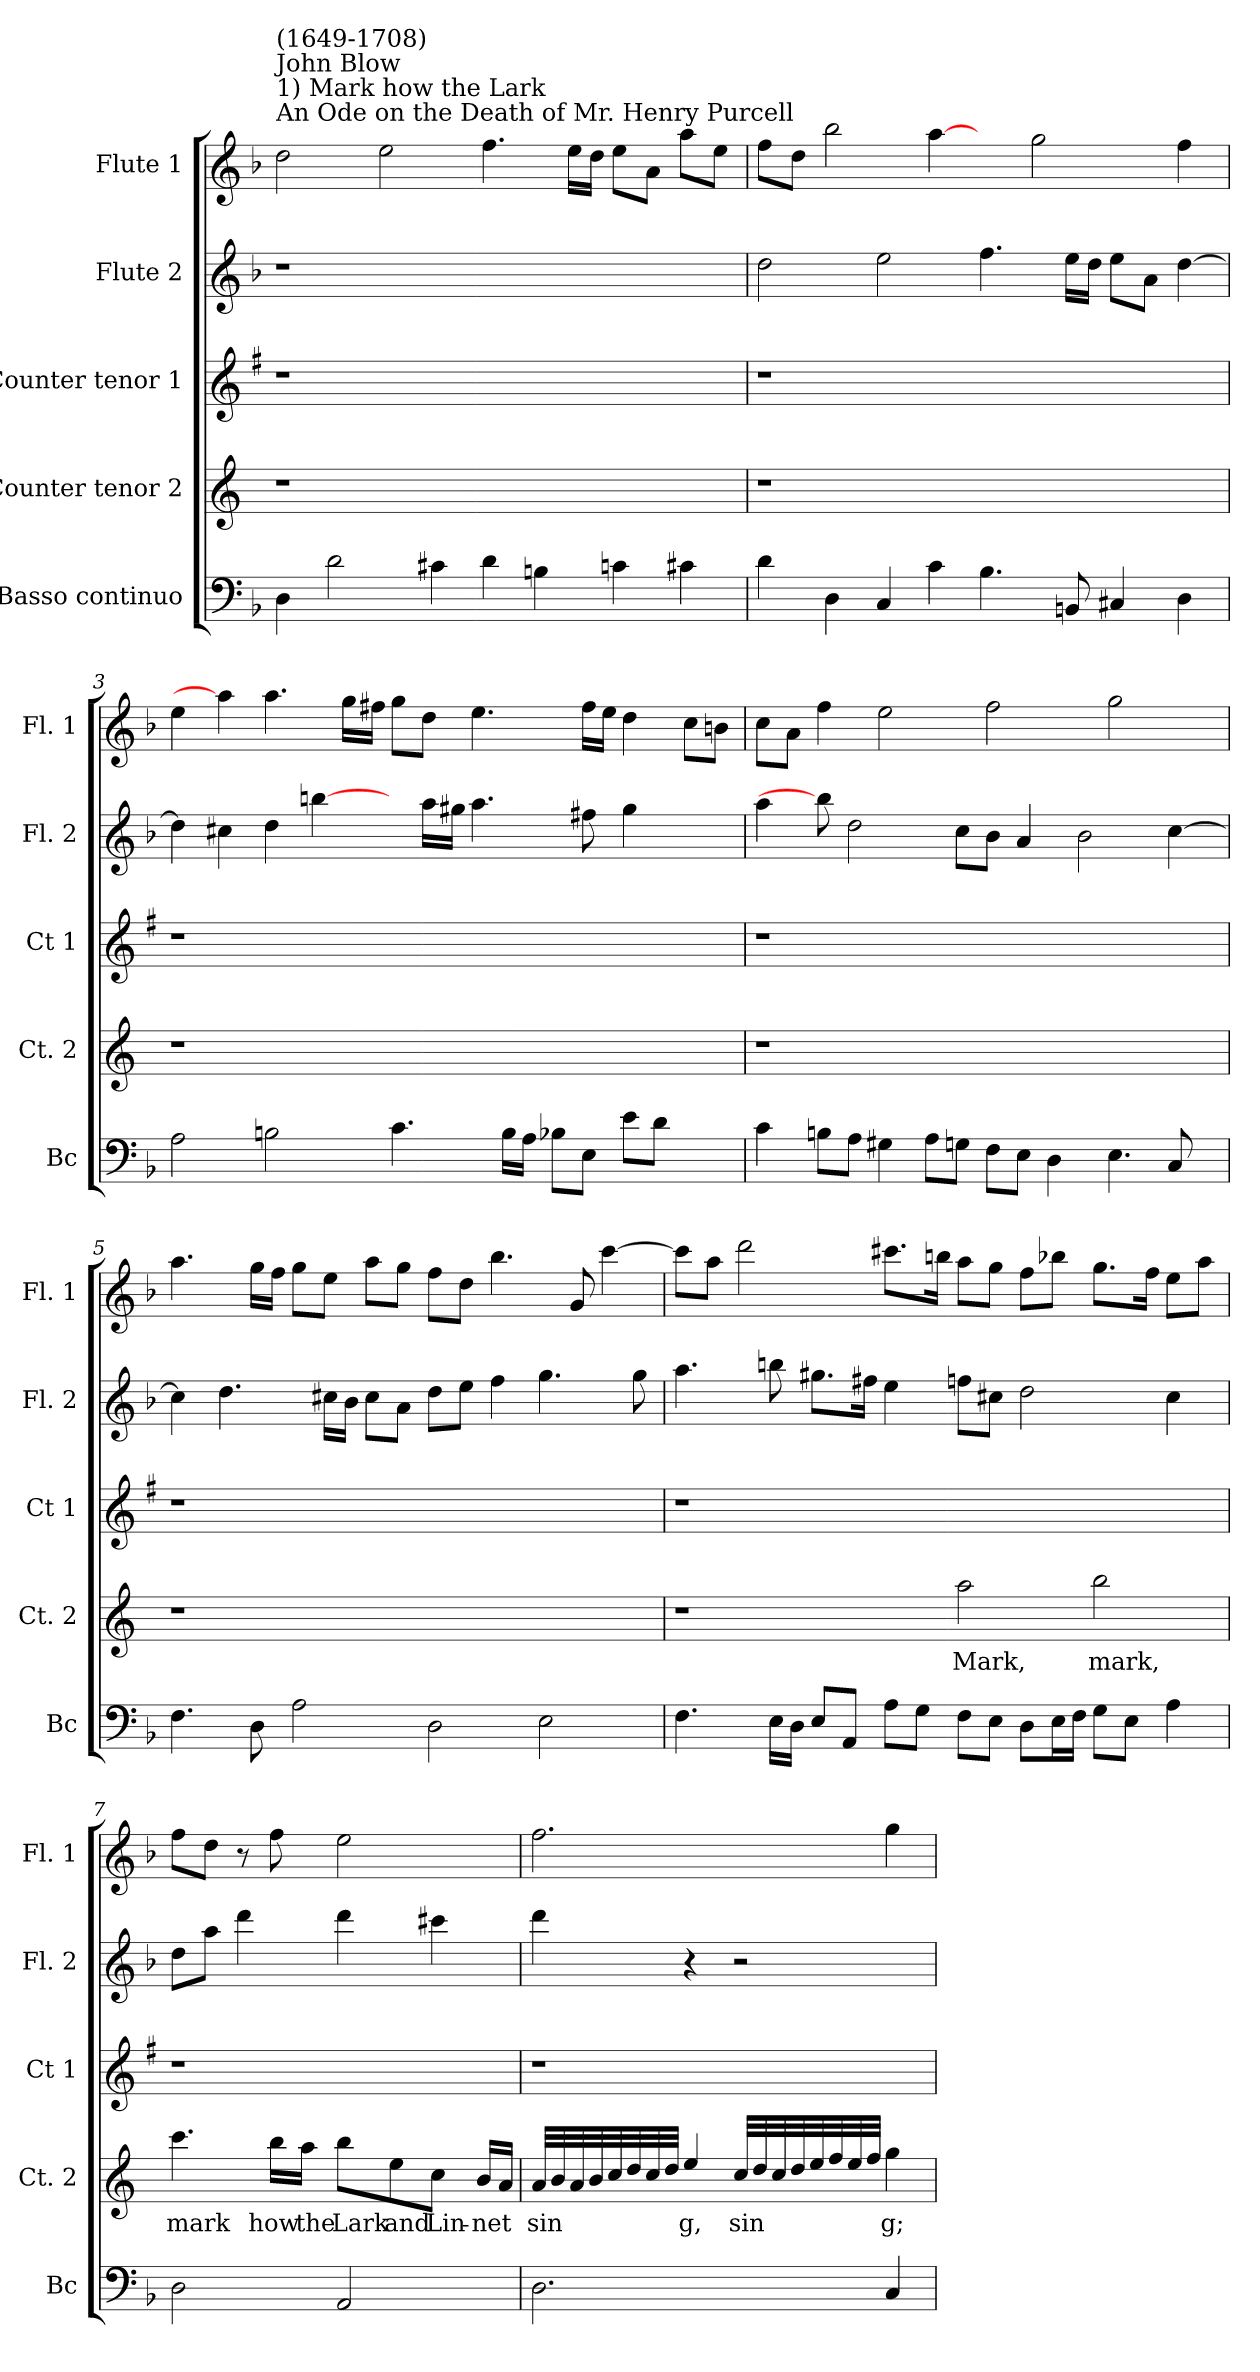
**kern	**kern	**text	**kern	**kern	**kern
*part5	*part4	*part4	*part3	*part2	*part1
*staff5	*staff4	*staff4	*staff3	*staff2	*staff1
*I"Basso continuo	*I"Counter tenor 2	*	*I"Counter tenor 1	*I"Flute 2	*I"Flute 1
*I'Bc	*I'Ct. 2	*	*I'Ct 1	*I'Fl. 2	*I'Fl. 1
*clefF4	*clefG2	*	*clefG2	*clefG2	*clefG2
*	*ITrd4c7	*	*ITrd1c2	*	*
*k[b-]	*k[b-]	*	*k[b-]	*k[b-]	*k[b-]
*F:	*F:	*	*F:	*F:	*F:
*MM80	*MM80	*	*MM80	*MM80	*MM80
=1	=1	=1	=1	=1	=1
!	!	!	!	!	!LO:TX:a:t=An Ode on the Death of Mr. Henry Purcell
!	!	!	!	!	!LO:TX:a:t=1) Mark how the Lark
!	!	!	!	!	!LO:TX:a:t=John Blow
!	!	!	!	!	!LO:TX:a:t=(1649-1708)
4D\	1r	.	1r	1r	2dd\
2d\	.	.	.	.	.
.	.	.	.	.	2ee\
4c#X\	.	.	.	.	.
4d\	1ryy	.	1ryy	1ryy	4.ff\
4Bn\	.	.	.	.	.
.	.	.	.	.	16ee\LL
.	.	.	.	.	16dd\JJ
4cn\	.	.	.	.	8ee\L
.	.	.	.	.	8a\J
4c#X\	.	.	.	.	8aa\L
.	.	.	.	.	8ee\J
=2	=2	=2	=2	=2	=2
4d\	1r	.	1r	2dd\	8ff\L
.	.	.	.	.	8dd\J
4D\	.	.	.	.	2bb-\
4C/	.	.	.	2ee\	.
4c\	.	.	.	.	[4aa\
4.B-\	1ryy	.	1ryy	4.ff\	4ryy
.	.	.	.	.	2gg\
8BBn/	.	.	.	16ee\LL	.
.	.	.	.	16dd\JJ	.
4C#X/	.	.	.	8ee\L	.
.	.	.	.	8a\J	.
4D\	.	.	.	[4dd\	4ff\
!!LO:LB:g=z
=3	=3	=3	=3	=3	=3
2A\	1r	.	1r	4dd\]	4ee\
.	.	.	.	4cc#X\	4aa\]
2Bn\	.	.	.	4dd\	4.aa\
.	.	.	.	[4bbn\	.
.	.	.	.	.	16gg\LL
.	.	.	.	.	16ff#X\JJ
4.c\	1ryy	.	1ryy	8ryy	8gg\L
.	.	.	.	16aa\LL	8dd\J
.	.	.	.	16gg#X\JJ	.
.	.	.	.	4.aa\	4.ee\
16B\LL	.	.	.	.	.
16A\JJ	.	.	.	.	.
8B-X\L	.	.	.	.	.
8E\J	.	.	.	8ff#X\	16ff#\LL
.	.	.	.	.	16ee\JJ
8e\L	.	.	.	4gg#\	4dd\
8d\J	.	.	.	.	.
4ryy	4ryy	.	4ryy	4ryy	8cc\L
.	.	.	.	.	8bn\J
!!LO:PB:g=z
=4	=4	=4	=4	=4	=4
4c\	1r	.	1r	4aa\	8cc\L
.	.	.	.	.	8a\J
8Bn\L	.	.	.	8bb\]	4ff\
8A\J	.	.	.	2dd\	.
4G#X\	.	.	.	.	2ee\
8A\L	.	.	.	.	.
8Gn\J	.	.	.	8cc\L	.
8F\L	1ryy	.	1ryy	8b-\J	2ff\
8E\J	.	.	.	4a/	.
4D\	.	.	.	.	.
.	.	.	.	2b-\	.
4.E\	.	.	.	.	2gg\
8C/	.	.	.	[4cc\	.
8ryy	8ryy	.	8ryy	.	8ryy
=5	=5	=5	=5	=5	=5
4.F\	1r	.	1r	4cc\]	4.aa\
.	.	.	.	4.dd\	.
8D\	.	.	.	.	16gg\LL
.	.	.	.	.	16ff\JJ
2A\	.	.	.	.	8gg\L
.	.	.	.	16cc#X\LL	8ee\J
.	.	.	.	16b-\JJ	.
.	.	.	.	8cc#\L	8aa\L
.	.	.	.	8a\J	8gg\J
2D\	1ryy	.	1ryy	8dd\L	8ff\L
.	.	.	.	8ee\J	8dd\J
.	.	.	.	4ff\	4.bb-\
2E\	.	.	.	4.gg\	.
.	.	.	.	.	8g/
.	.	.	.	.	[4ccc\
.	.	.	.	8gg\	.
!!LO:LB:g=z
=6	=6	=6	=6	=6	=6
4.F\	1r	.	1r	4.aa\	8ccc\L]
.	.	.	.	.	8aa\J
.	.	.	.	.	2ddd\
16E\LL	.	.	.	8bbn\	.
16D\JJ	.	.	.	.	.
8E/L	.	.	.	8.gg#X\L	.
8AA/J	.	.	.	.	.
.	.	.	.	16ff#X\Jk	.
8A\L	.	.	.	4ee\	8.ccc#X\L
8G\J	.	.	.	.	.
.	.	.	.	.	16bbn\Jk
!	!	!LO:LY:b	!	!	!
8F\L	2dd\	Mark,	1ryy	8ffn\L	8aa\L
8E\J	.	.	.	8cc#X\J	8gg\J
8D\L	.	.	.	2dd\	8ff\L
16E\L	.	.	.	.	8bb-X\J
16F\JJ	.	.	.	.	.
!	!	!LO:LY:b	!	!	!
8G\L	2ee\	mark,	.	.	8.gg\L
8E\J	.	.	.	.	.
.	.	.	.	.	16ff\Jk
4A\	.	.	.	4cc#\	8ee\L
.	.	.	.	.	8aa\J
!!LO:LB:g=z
=7	=7	=7	=7	=7	=7
!	!	!LO:LY:b	!	!	!
2D\	4.ff\	mark	1r	8dd\L	8ff\L
.	.	.	.	8aa\J	8dd\J
.	.	.	.	4ddd\	8r
!	!	!LO:LY:b	!	!	!
.	16ee\LL	how	.	.	8ff\
!	!	!LO:LY:b	!	!	!
.	16dd\JJ	the	.	.	.
!	!	!LO:LY:b	!	!	!
2AA/	8ee\L	Lark	.	4ddd\	2ee\
!	!	!LO:LY:b	!	!	!
.	8a\	and	.	.	.
!	!	!LO:LY:b	!	!	!
.	8f\J	Lin-	.	4ccc#X\	.
!	!	!LO:LY:b	!	!	!
.	16e/LL	-net	.	.	.
.	16d/JJ	.	.	.	.
=8	=8	=8	=8	=8	=8
!	!	!LO:LY:b	!	!	!
2.D\	32d/LLL	sin	1r	4ddd\	2.ff\
.	32e/	.	.	.	.
.	32d/	.	.	.	.
.	32e/	.	.	.	.
.	32f/	.	.	.	.
.	32g/	.	.	.	.
.	32f/	.	.	.	.
.	32g/JJJ	.	.	.	.
!	!	!LO:LY:b	!	!	!
.	4a/	g,	.	4r	.
!	!	!LO:LY:b	!	!	!
.	32f/LLL	sin	.	2r	.
.	32g/	.	.	.	.
.	32f/	.	.	.	.
.	32g/	.	.	.	.
.	32a/	.	.	.	.
.	32b-/	.	.	.	.
.	32a/	.	.	.	.
.	32b-/JJJ	.	.	.	.
!	!	!LO:LY:b	!	!	!
4C/	4cc\	g;	.	.	4gg\
=	=	=	=	=	=
*-	*-	*-	*-	*-	*-
